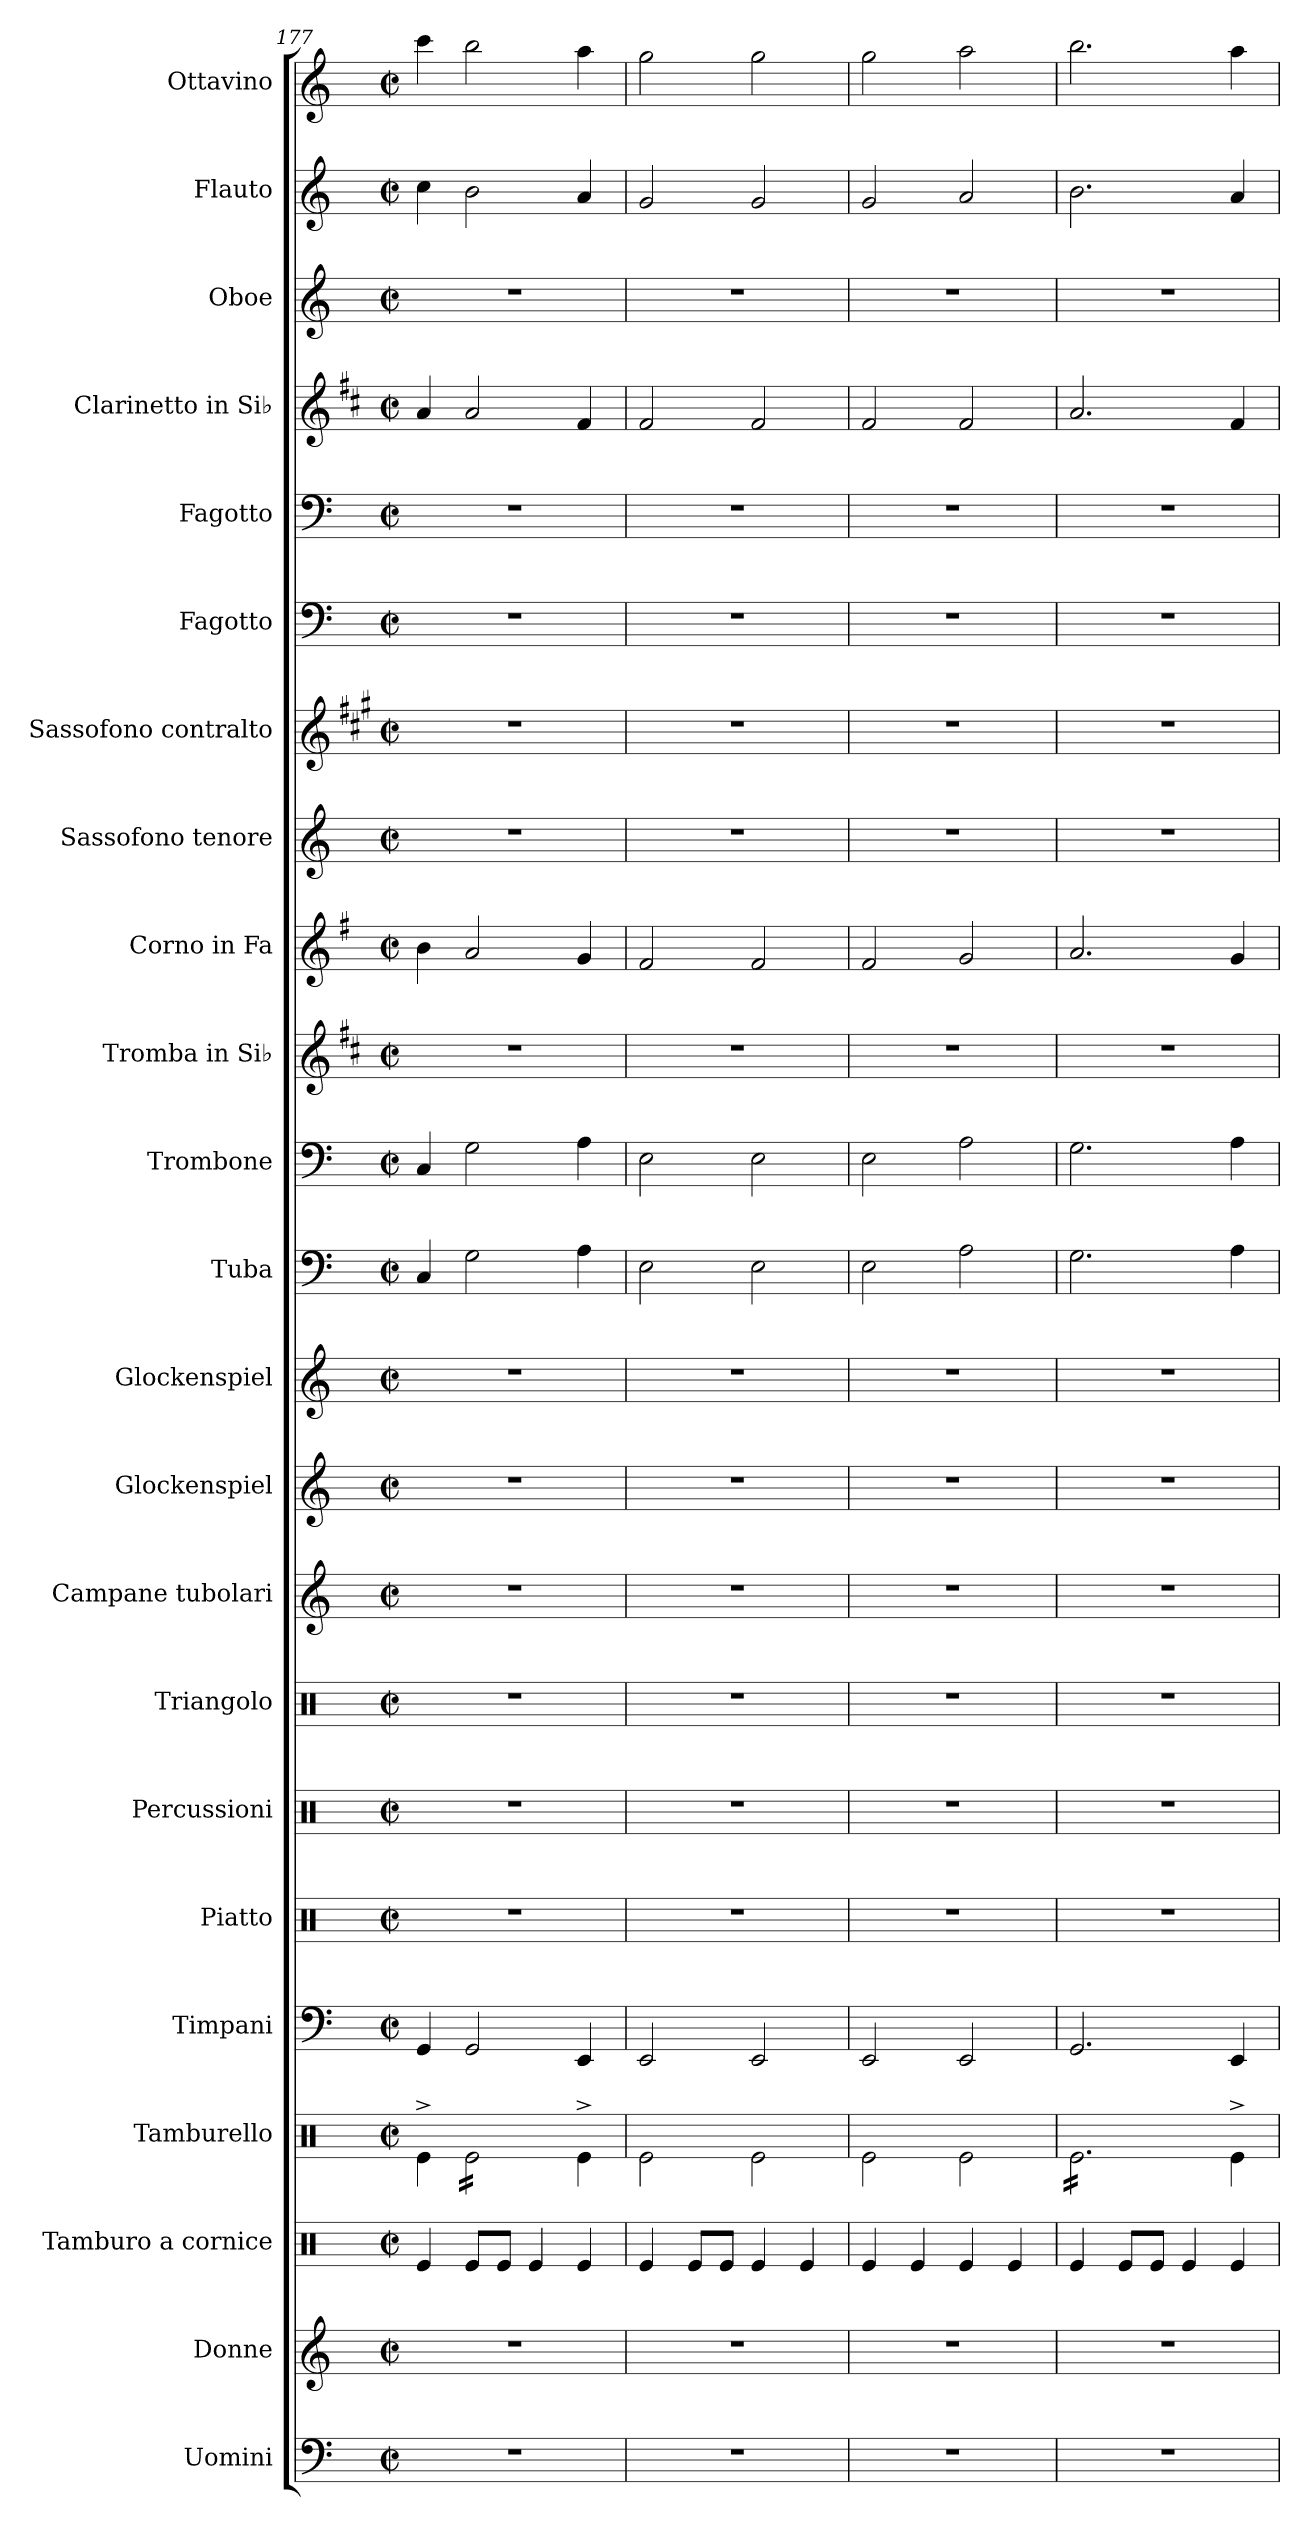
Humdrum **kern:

**kern	**kern	**kern	**kern	**kern	**kern	**kern	**kern	**kern	**kern	**kern	**kern	**kern	**kern	**kern	**kern	**kern	**kern	**kern	**kern	**kern	**kern	**kern
*part23	*part22	*part21	*part20	*part19	*part18	*part17	*part16	*part15	*part14	*part13	*part12	*part11	*part10	*part9	*part8	*part7	*part6	*part5	*part4	*part3	*part2	*part1
*staff23	*staff22	*staff21	*staff20	*staff19	*staff18	*staff17	*staff16	*staff15	*staff14	*staff13	*staff12	*staff11	*staff10	*staff9	*staff8	*staff7	*staff6	*staff5	*staff4	*staff3	*staff2	*staff1
*I"Uomini	*I"Donne	*I"Tamburo a cornice	*I"Tamburello	*I"Timpani	*I"Piatto	*I"Percussioni	*I"Triangolo	*I"Campane tubolari	*I"Glockenspiel	*I"Glockenspiel	*I"Tuba	*I"Trombone	*I"Tromba in Si♭	*I"Corno in Fa	*I"Sassofono tenore	*I"Sassofono contralto	*I"Fagotto	*I"Fagotto	*I"Clarinetto in Si♭	*I"Oboe	*I"Flauto	*I"Ottavino
*I'U.	*I'D.	*	*I'Tamb.	*I'Timp.	*	*I'Perc.	*I'Triang.	*I'Camp.	*I'Glock.	*I'Glock.	*I'Tba.	*I'Trb.	*I'Tr. Si♭	*I'Cor. Fa	*	*	*I'Fag.	*I'Fag.	*I'Cl. Si♭	*I'Ob.	*I'Fl.	*I'Ott.
*clefF4	*clefG2	*clefX	*clefX	*clefF4	*clefX	*clefX	*clefX	*clefG2	*clefG2	*clefG2	*clefF4	*clefF4	*clefG2	*clefG2	*clefG2	*clefG2	*clefF4	*clefF4	*clefG2	*clefG2	*clefG2	*clefG2
*	*	*	*	*	*	*	*	*	*ITrd-14c-24	*ITrd-14c-24	*	*	*ITrd1c2	*ITrd4c7	*ITrd8c14	*ITrd5c9	*	*	*ITrd1c2	*	*	*ITrd-7c-12
*k[]	*k[]	*k[]	*k[]	*k[]	*k[]	*k[]	*k[]	*k[]	*k[]	*k[]	*k[]	*k[]	*k[]	*k[]	*k[]	*k[]	*k[]	*k[]	*k[]	*k[]	*k[]	*k[]
*M2/2	*M2/2	*M2/2	*M2/2	*M2/2	*M2/2	*M2/2	*M2/2	*M2/2	*M2/2	*M2/2	*M2/2	*M2/2	*M2/2	*M2/2	*M2/2	*M2/2	*M2/2	*M2/2	*M2/2	*M2/2	*M2/2	*M2/2
*met(c|)	*met(c|)	*met(c|)	*met(c|)	*met(c|)	*met(c|)	*met(c|)	*met(c|)	*met(c|)	*met(c|)	*met(c|)	*met(c|)	*met(c|)	*met(c|)	*met(c|)	*met(c|)	*met(c|)	*met(c|)	*met(c|)	*met(c|)	*met(c|)	*met(c|)	*met(c|)
=177	=177	=177	=177	=177	=177	=177	=177	=177	=177	=177	=177	=177	=177	=177	=177	=177	=177	=177	=177	=177	=177	=177
1r	1r	4Re/	4Re^\	4GG/	1r	1r	1r	1r	1r	1r	4C/	4C/	1r	4e\	1r	1r	1r	1r	4g/	1r	4cc\	4cccc\
*	*	*	*tremolo	*	*	*	*	*	*	*	*	*	*	*	*	*	*	*	*	*	*	*
.	.	8Re/L	16Re\LL	2GG/	.	.	.	.	.	.	2G\	2G\	.	2d/	.	.	.	.	2g/	.	2b\	2bbb\
.	.	.	16Re\	.	.	.	.	.	.	.	.	.	.	.	.	.	.	.	.	.	.	.
.	.	8Re/J	16Re\	.	.	.	.	.	.	.	.	.	.	.	.	.	.	.	.	.	.	.
.	.	.	16Re\	.	.	.	.	.	.	.	.	.	.	.	.	.	.	.	.	.	.	.
.	.	4Re/	16Re\	.	.	.	.	.	.	.	.	.	.	.	.	.	.	.	.	.	.	.
.	.	.	16Re\	.	.	.	.	.	.	.	.	.	.	.	.	.	.	.	.	.	.	.
.	.	.	16Re\	.	.	.	.	.	.	.	.	.	.	.	.	.	.	.	.	.	.	.
.	.	.	16Re\JJ	.	.	.	.	.	.	.	.	.	.	.	.	.	.	.	.	.	.	.
*	*	*	*Xtremolo	*	*	*	*	*	*	*	*	*	*	*	*	*	*	*	*	*	*	*
.	.	4Re/	4Re^\	4EE/	.	.	.	.	.	.	4A\	4A\	.	4c/	.	.	.	.	4e/	.	4a/	4aaa\
=178	=178	=178	=178	=178	=178	=178	=178	=178	=178	=178	=178	=178	=178	=178	=178	=178	=178	=178	=178	=178	=178	=178
1r	1r	4Re/	2Re\	2EE/	1r	1r	1r	1r	1r	1r	2E\	2E\	1r	2B/	1r	1r	1r	1r	2e/	1r	2g/	2ggg\
.	.	8Re/L	.	.	.	.	.	.	.	.	.	.	.	.	.	.	.	.	.	.	.	.
.	.	8Re/J	.	.	.	.	.	.	.	.	.	.	.	.	.	.	.	.	.	.	.	.
.	.	4Re/	2Re\	2EE/	.	.	.	.	.	.	2E\	2E\	.	2B/	.	.	.	.	2e/	.	2g/	2ggg\
.	.	4Re/	.	.	.	.	.	.	.	.	.	.	.	.	.	.	.	.	.	.	.	.
=179	=179	=179	=179	=179	=179	=179	=179	=179	=179	=179	=179	=179	=179	=179	=179	=179	=179	=179	=179	=179	=179	=179
1r	1r	4Re/	2Re\	2EE/	1r	1r	1r	1r	1r	1r	2E\	2E\	1r	2B/	1r	1r	1r	1r	2e/	1r	2g/	2ggg\
.	.	4Re/	.	.	.	.	.	.	.	.	.	.	.	.	.	.	.	.	.	.	.	.
.	.	4Re/	2Re\	2EE/	.	.	.	.	.	.	2A\	2A\	.	2c/	.	.	.	.	2e/	.	2a/	2aaa\
.	.	4Re/	.	.	.	.	.	.	.	.	.	.	.	.	.	.	.	.	.	.	.	.
=180	=180	=180	=180	=180	=180	=180	=180	=180	=180	=180	=180	=180	=180	=180	=180	=180	=180	=180	=180	=180	=180	=180
*	*	*	*tremolo	*	*	*	*	*	*	*	*	*	*	*	*	*	*	*	*	*	*	*
1r	1r	4Re/	16Re\LL	2.GG/	1r	1r	1r	1r	1r	1r	2.G\	2.G\	1r	2.d/	1r	1r	1r	1r	2.g/	1r	2.b\	2.bbb\
.	.	.	16Re\	.	.	.	.	.	.	.	.	.	.	.	.	.	.	.	.	.	.	.
.	.	.	16Re\	.	.	.	.	.	.	.	.	.	.	.	.	.	.	.	.	.	.	.
.	.	.	16Re\	.	.	.	.	.	.	.	.	.	.	.	.	.	.	.	.	.	.	.
.	.	8Re/L	16Re\	.	.	.	.	.	.	.	.	.	.	.	.	.	.	.	.	.	.	.
.	.	.	16Re\	.	.	.	.	.	.	.	.	.	.	.	.	.	.	.	.	.	.	.
.	.	8Re/J	16Re\	.	.	.	.	.	.	.	.	.	.	.	.	.	.	.	.	.	.	.
.	.	.	16Re\	.	.	.	.	.	.	.	.	.	.	.	.	.	.	.	.	.	.	.
.	.	4Re/	16Re\	.	.	.	.	.	.	.	.	.	.	.	.	.	.	.	.	.	.	.
.	.	.	16Re\	.	.	.	.	.	.	.	.	.	.	.	.	.	.	.	.	.	.	.
.	.	.	16Re\	.	.	.	.	.	.	.	.	.	.	.	.	.	.	.	.	.	.	.
.	.	.	16Re\JJ	.	.	.	.	.	.	.	.	.	.	.	.	.	.	.	.	.	.	.
*	*	*	*Xtremolo	*	*	*	*	*	*	*	*	*	*	*	*	*	*	*	*	*	*	*
.	.	4Re/	4Re^\	4EE/	.	.	.	.	.	.	4A\	4A\	.	4c/	.	.	.	.	4e/	.	4a/	4aaa\
=	=	=	=	=	=	=	=	=	=	=	=	=	=	=	=	=	=	=	=	=	=	=
*-	*-	*-	*-	*-	*-	*-	*-	*-	*-	*-	*-	*-	*-	*-	*-	*-	*-	*-	*-	*-	*-	*-
